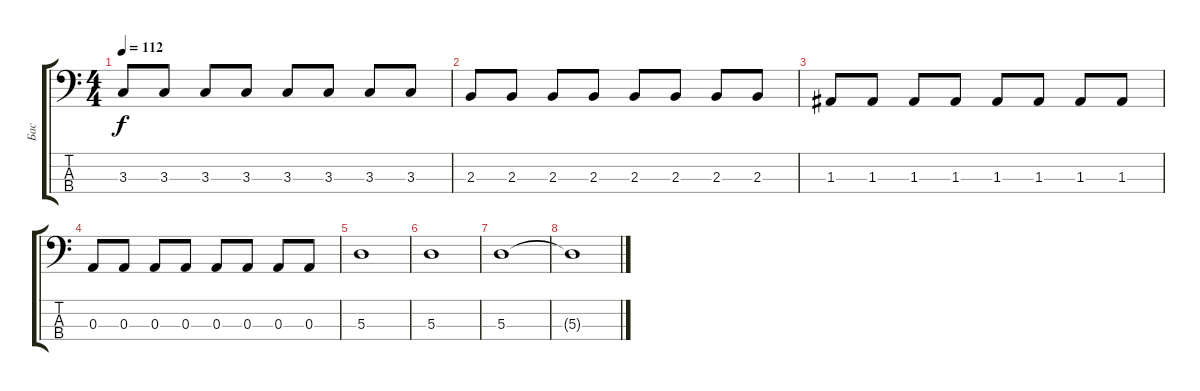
\track ("Бас" "Бас") {instrument electricbasspick}
\staff {score tabs}
\tuning (G2 D2 A1 E1) {hide}
\ts (4 4)
\tempo 112
\clef f4
\ks c
3.3.8{dy f} 3.3.8 3.3.8 3.3.8 3.3.8 3.3.8 3.3.8 3.3.8 |
2.3.8 2.3.8 2.3.8 2.3.8 2.3.8 2.3.8 2.3.8 2.3.8 |
1.3.8 1.3.8 1.3.8 1.3.8 1.3.8 1.3.8 1.3.8 1.3.8 |
0.3.8 0.3.8 0.3.8 0.3.8 0.3.8 0.3.8 0.3.8 0.3.8 |
5.3.1 |
5.3.1 |
5.3.1 |
5.3{t}.1
